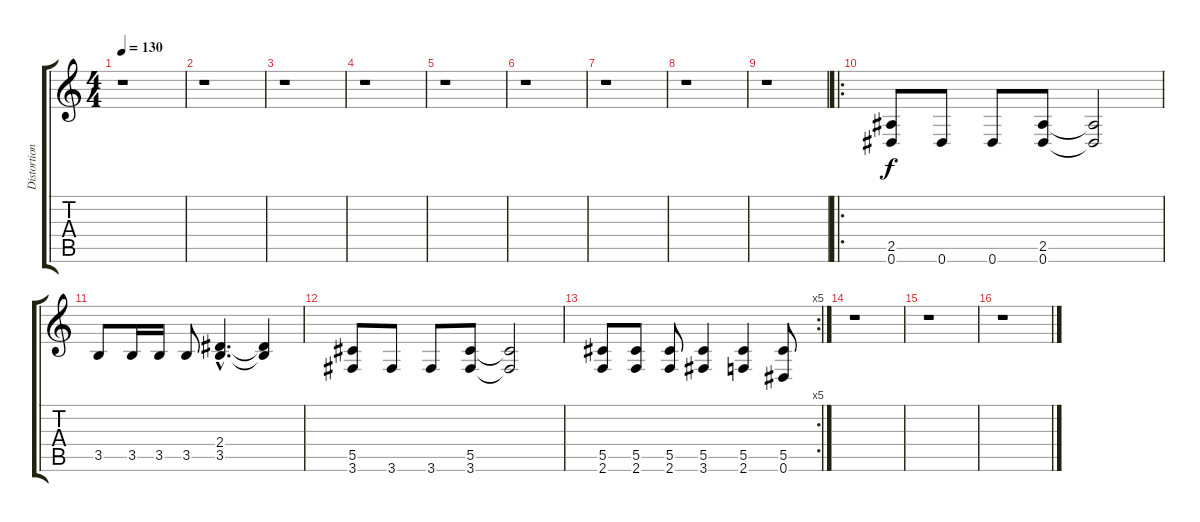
\track ("Distortion Lead" "Distortion") {instrument distortionguitar}
\staff {score tabs}
\tuning (Eb4 Bb3 Gb3 Db3 Ab2 Eb2) {hide}
\ts (4 4)
\tempo 130
\clef g2
\ks c
r.1{dy f} |
r.1 |
r.1 |
r.1 |
r.1 |
r.1 |
r.1 |
r.1 |
r.1 |
\ro
(2.5 0.6).8 0.6.8 0.6.8 (2.5 0.6).8 (2.5{t} 0.6{t}).2 |
3.5.8 3.5.16 3.5.16 3.5.8 (2.4{hac} 3.5{hac}).4{d} (2.4{t} 3.5{t}).4 |
(5.5 3.6).8 3.6.8 3.6.8 (5.5 3.6).8 (5.5{t} 3.6{t}).2 |
\rc 5
(5.5 2.6).8 (5.5 2.6).8 (5.5 2.6).8 (5.5 3.6).4 (5.5 2.6).4 (5.5 0.6).8 |
r.1 |
r.1 |
r.1
